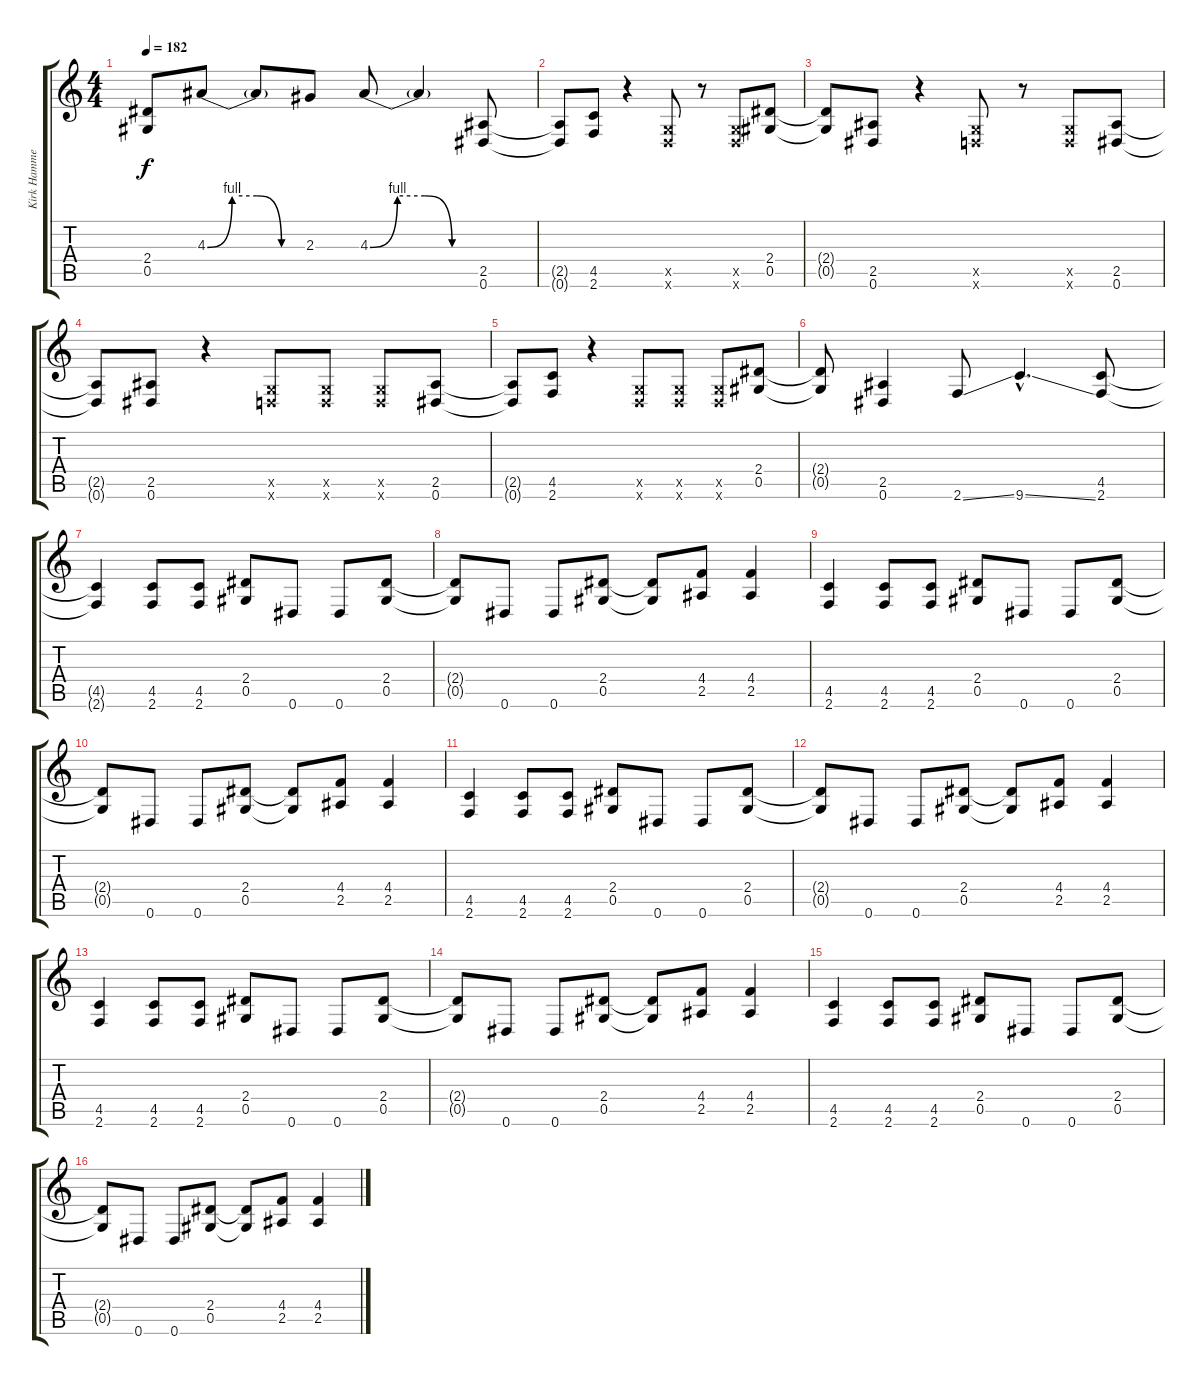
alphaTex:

\track ("Kirk Hammet (Ov. Gtr)" "Kirk Hamme") {instrument overdrivenguitar}
\staff {score tabs}
\tuning (Eb4 Bb3 Gb3 Db3 Ab2 Eb2) {hide}
\ts (4 4)
\tempo 182
\clef g2
\ks c
(2.4{t} 0.5{t}).8{dy f} 4.3{be (custom 0 0 15 4 30 4 45 0 60 0)}.8 4.3{t}.8 2.3.8 4.3{be (custom 0 0 15 4 30 4 45 0 60 0)}.8 4.3{t}.4 (2.5 0.6).8 |
(2.5{t} 0.6{t}).8 (4.5 2.6).8 r.4 (-1.5{x} -1.6{x}).8 r.8 (-1.5{x} -1.6{x}).8 (2.4 0.5).8 |
(2.4{t} 0.5{t}).8 (2.5 0.6).8 r.4 (-1.5{x} -1.6{x}).8 r.8 (-1.5{x} -1.6{x}).8 (2.5 0.6).8 |
(2.5{t} 0.6{t}).8 (2.5 0.6).8 r.4 (-1.5{x} -1.6{x}).8 (-1.5{x} -1.6{x}).8 (-1.5{x} -1.6{x}).8 (2.5 0.6).8 |
(2.5{t} 0.6{t}).8 (4.5 2.6).8 r.4 (-1.5{x} -1.6{x}).8 (-1.5{x} -1.6{x}).8 (-1.5{x} -1.6{x}).8 (2.4 0.5).8 |
(2.4{t} 0.5{t}).8 (2.5 0.6).4 2.6{ss}.8 9.6{ss hac}.4{d} (4.5 2.6).8 |
(4.5{t} 2.6{t}).4 (4.5 2.6).8 (4.5 2.6).8 (2.4 0.5).8 0.6.8 0.6.8 (2.4 0.5).8 |
(2.4{t} 0.5{t}).8 0.6.8 0.6.8 (2.4 0.5).8 (2.4{t} 0.5{t}).8 (4.4 2.5).8 (4.4 2.5).4 |
(4.5 2.6).4 (4.5 2.6).8 (4.5 2.6).8 (2.4 0.5).8 0.6.8 0.6.8 (2.4 0.5).8 |
(2.4{t} 0.5{t}).8 0.6.8 0.6.8 (2.4 0.5).8 (2.4{t} 0.5{t}).8 (4.4 2.5).8 (4.4 2.5).4 |
(4.5 2.6).4 (4.5 2.6).8 (4.5 2.6).8 (2.4 0.5).8 0.6.8 0.6.8 (2.4 0.5).8 |
(2.4{t} 0.5{t}).8 0.6.8 0.6.8 (2.4 0.5).8 (2.4{t} 0.5{t}).8 (4.4 2.5).8 (4.4 2.5).4 |
(4.5 2.6).4 (4.5 2.6).8 (4.5 2.6).8 (2.4 0.5).8 0.6.8 0.6.8 (2.4 0.5).8 |
(2.4{t} 0.5{t}).8 0.6.8 0.6.8 (2.4 0.5).8 (2.4{t} 0.5{t}).8 (4.4 2.5).8 (4.4 2.5).4 |
(4.5 2.6).4 (4.5 2.6).8 (4.5 2.6).8 (2.4 0.5).8 0.6.8 0.6.8 (2.4 0.5).8 |
(2.4{t} 0.5{t}).8 0.6.8 0.6.8 (2.4 0.5).8 (2.4{t} 0.5{t}).8 (4.4 2.5).8 (4.4 2.5).4
